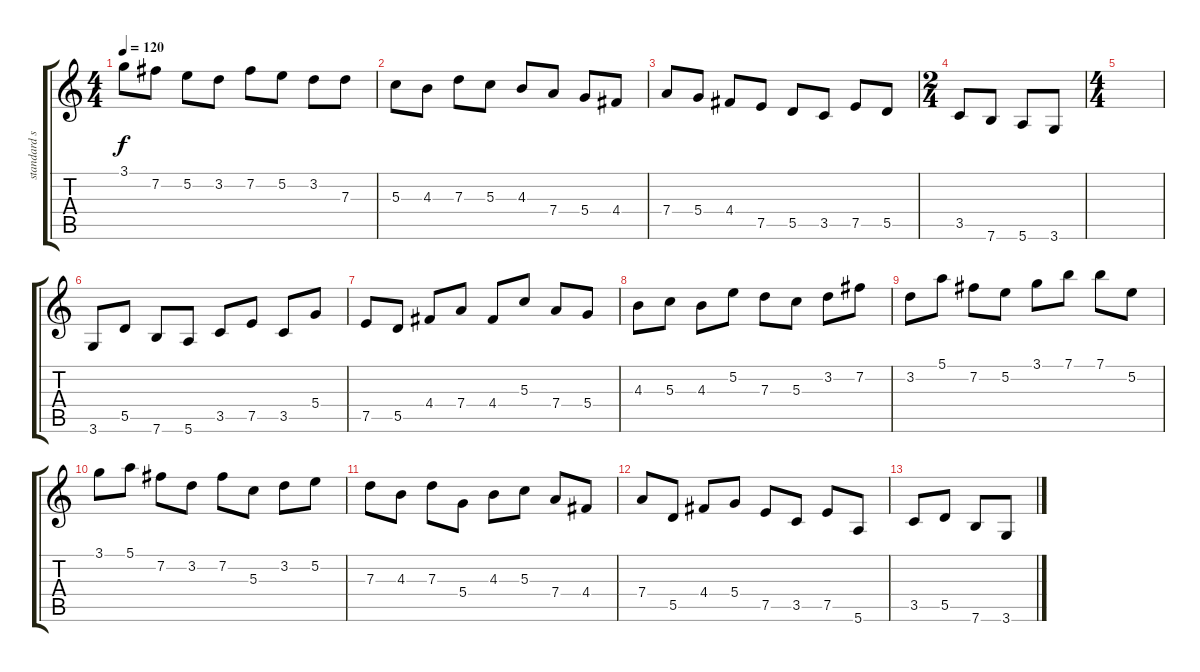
\track ("standard shape" "standard s") {instrument overdrivenguitar}
\staff {score tabs}
\tuning (E4 B3 G3 D3 A2 E2) {hide}
\ts (4 4)
\tempo 120
\clef g2
\ks c
3.1.8{dy f} 7.2.8 5.2.8 3.2.8 7.2.8 5.2.8 3.2.8 7.3.8 |
5.3.8 4.3.8 7.3.8 5.3.8 4.3.8 7.4.8 5.4.8 4.4.8 |
7.4.8 5.4.8 4.4.8 7.5.8 5.5.8 3.5.8 7.5.8 5.5.8 |
\ts (2 4)
3.5.8 7.6.8 5.6.8 3.6.8 |
\ts (4 4)
|
3.6.8 5.5.8 7.6.8 5.6.8 3.5.8 7.5.8 3.5.8 5.4.8 |
7.5.8 5.5.8 4.4.8 7.4.8 4.4.8 5.3.8 7.4.8 5.4.8 |
4.3.8 5.3.8 4.3.8 5.2.8 7.3.8 5.3.8 3.2.8 7.2.8 |
3.2.8 5.1.8 7.2.8 5.2.8 3.1.8 7.1.8 7.1.8 5.2.8 |
3.1.8 5.1.8 7.2.8 3.2.8 7.2.8 5.3.8 3.2.8 5.2.8 |
7.3.8 4.3.8 7.3.8 5.4.8 4.3.8 5.3.8 7.4.8 4.4.8 |
7.4.8 5.5.8 4.4.8 5.4.8 7.5.8 3.5.8 7.5.8 5.6.8 |
3.5.8 5.5.8 7.6.8 3.6.8
